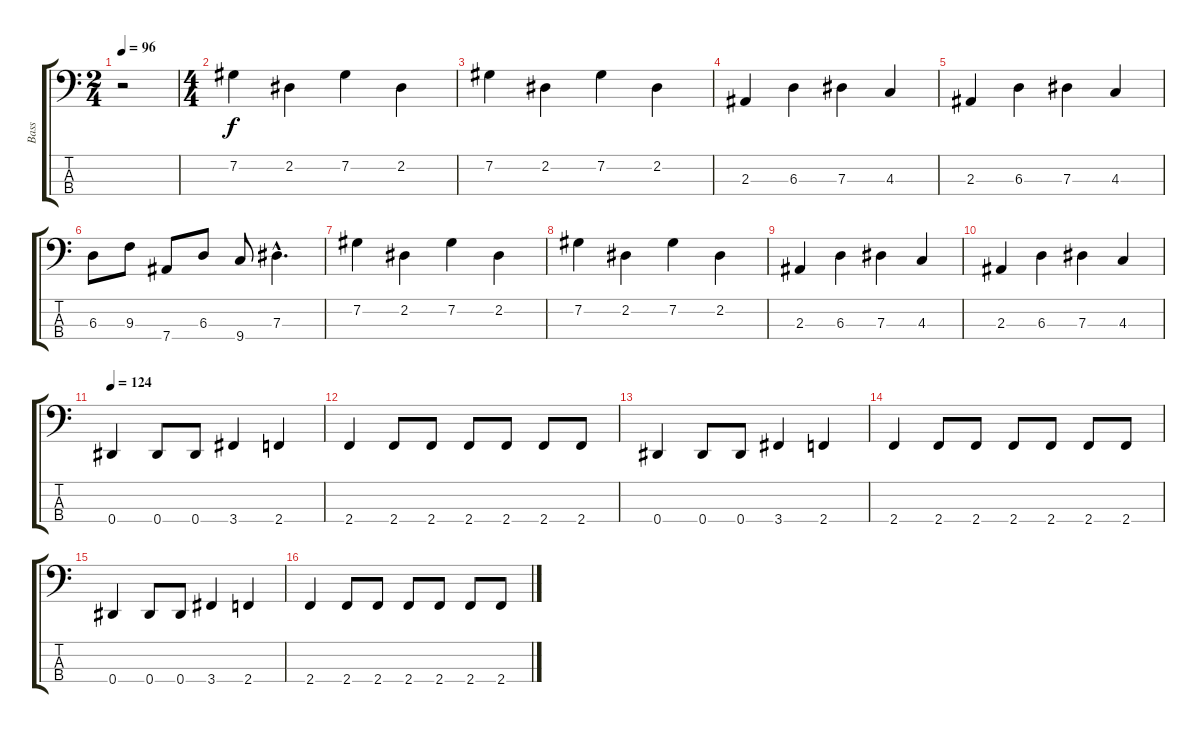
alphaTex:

\track ("Bass" "Bass") {instrument electricbasspick}
\staff {score tabs}
\tuning (Gb2 Db2 Ab1 Eb1) {hide}
\ts (2 4)
\tempo 96
\clef f4
\ks c
r.2{dy f instrument electricbasspick} |
\ts (4 4)
7.2.4 2.2.4 7.2.4 2.2.4 |
7.2.4 2.2.4 7.2.4 2.2.4 |
2.3.4 6.3.4 7.3.4 4.3.4 |
2.3.4 6.3.4 7.3.4 4.3.4 |
6.3.8 9.3.8 7.4.8 6.3.8 9.4.8 7.3{hac}.4{d} |
7.2.4 2.2.4 7.2.4 2.2.4 |
7.2.4 2.2.4 7.2.4 2.2.4 |
2.3.4 6.3.4 7.3.4 4.3.4 |
2.3.4 6.3.4 7.3.4 4.3.4 |
\tempo 124
0.4.4 0.4.8 0.4.8 3.4.4 2.4.4 |
2.4.4 2.4.8 2.4.8 2.4.8 2.4.8 2.4.8 2.4.8 |
0.4.4 0.4.8 0.4.8 3.4.4 2.4.4 |
2.4.4 2.4.8 2.4.8 2.4.8 2.4.8 2.4.8 2.4.8 |
0.4.4 0.4.8 0.4.8 3.4.4 2.4.4 |
2.4.4 2.4.8 2.4.8 2.4.8 2.4.8 2.4.8 2.4.8
